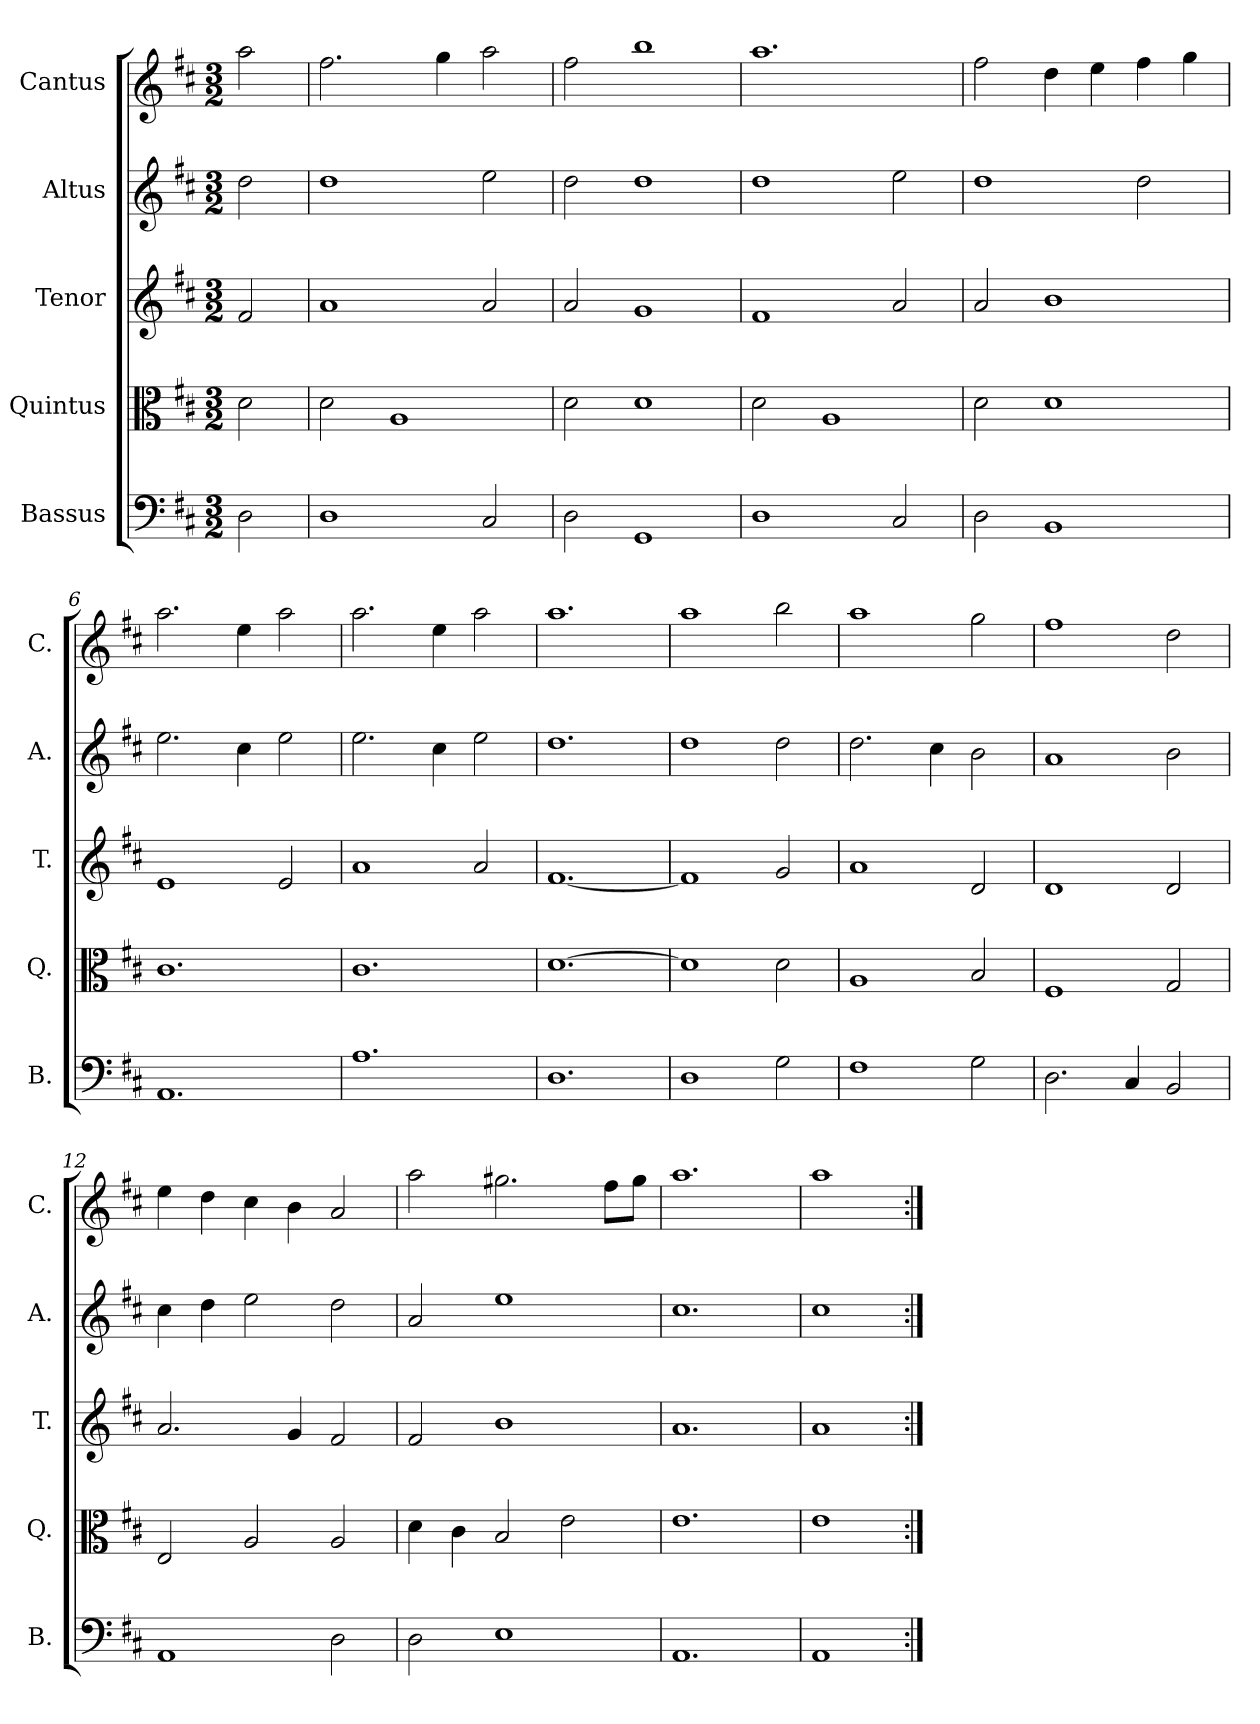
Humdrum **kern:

**kern	**kern	**kern	**kern	**kern
*part5	*part4	*part3	*part2	*part1
*staff5	*staff4	*staff3	*staff2	*staff1
*I"Bassus	*I"Quintus	*I"Tenor	*I"Altus	*I"Cantus
*I'B.	*I'Q.	*I'T.	*I'A.	*I'C.
*clefF4	*clefC3	*clefG2	*clefG2	*clefG2
*k[f#c#]	*k[f#c#]	*k[f#c#]	*k[f#c#]	*k[f#c#]
*D:	*D:	*D:	*D:	*D:
*M3/2	*M3/2	*M3/2	*M3/2	*M3/2
=1	=1	=1	=1	=1
2D\	2d\	2f#/	2dd\	2aa\
=2	=2	=2	=2	=2
1D\	2d\	1a/	1dd\	2.ff#\
.	1A/	.	.	.
.	.	.	.	4gg\
2C#/	.	2a/	2ee\	2aa\
=3	=3	=3	=3	=3
2D\	2d\	2a/	2dd\	2ff#\
1GG/	1d\	1g/	1dd\	1bb\
=4	=4	=4	=4	=4
1D\	2d\	1f#/	1dd\	1.aa\
.	1A/	.	.	.
2C#/	.	2a/	2ee\	.
=5	=5	=5	=5	=5
2D\	2d\	2a/	1dd\	2ff#\
1BB/	1d\	1b\	.	4dd\
.	.	.	.	4ee\
.	.	.	2dd\	4ff#\
.	.	.	.	4gg\
=6	=6	=6	=6	=6
1.AA/	1.c#\	1e/	2.ee\	2.aa\
.	.	.	4cc#\	4ee\
.	.	2e/	2ee\	2aa\
=7	=7	=7	=7	=7
1.A\	1.c#\	1a/	2.ee\	2.aa\
.	.	.	4cc#\	4ee\
.	.	2a/	2ee\	2aa\
=8	=8	=8	=8	=8
1.D\	[1.d\	[1.f#/	1.dd\	1.aa\
=9	=9	=9	=9	=9
1D\	1d\]	1f#/]	1dd\	1aa\
2G\	2d\	2g/	2dd\	2bb\
=10	=10	=10	=10	=10
1F#\	1A/	1a/	2.dd\	1aa\
.	.	.	4cc#\	.
2G\	2B/	2d/	2b\	2gg\
=11	=11	=11	=11	=11
2.D\	1F#/	1d/	1a/	1ff#\
4C#/	.	.	.	.
2BB/	2G/	2d/	2b\	2dd\
=12	=12	=12	=12	=12
1AA/	2E/	2.a/	4cc#\	4ee\
.	.	.	4dd\	4dd\
.	2A/	.	2ee\	4cc#\
.	.	4g/	.	4b\
2D\	2A/	2f#/	2dd\	2a/
=13	=13	=13	=13	=13
2D\	4d\	2f#/	2a/	2aa\
.	4c#\	.	.	.
1E\	2B/	1b\	1ee\	2.gg#X\
.	2e\	.	.	.
.	.	.	.	8ff#\L
.	.	.	.	8gg#\J
=14	=14	=14	=14	=14
1.AA/	1.e\	1.a/	1.cc#\	1.aa\
!!LO:LB:g=z
=15	=15	=15	=15	=15
1AA/	1e\	1a/	1cc#\	1aa\
=:|!	=:|!	=:|!	=:|!	=:|!
*-	*-	*-	*-	*-
